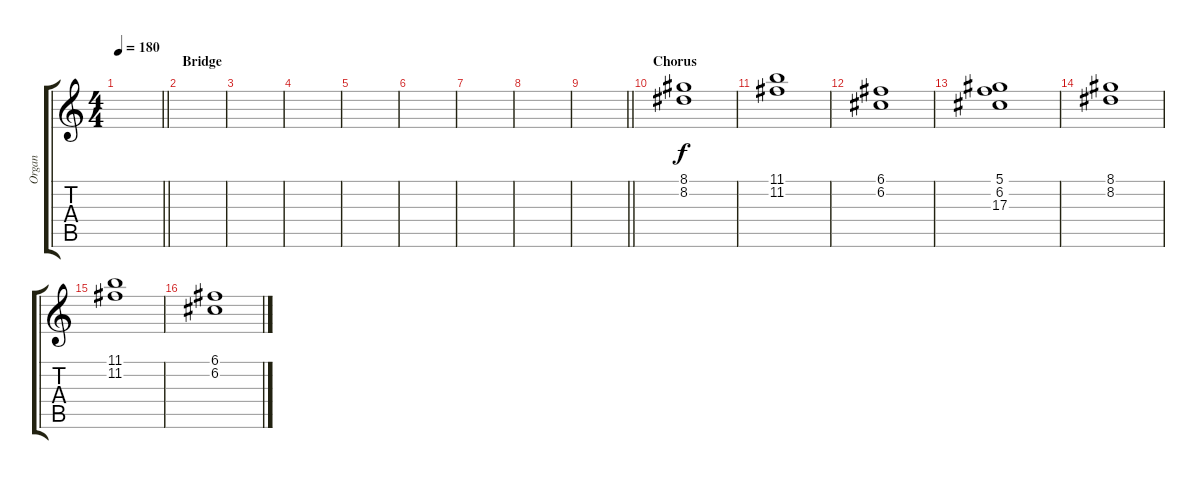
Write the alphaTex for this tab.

\track ("Organ" "Organ") {instrument rockorgan}
\staff {score tabs}
\tuning (C5 G4 Eb4 Bb3 F3 C3) {hide}
\ts (4 4)
\tempo 180
\clef g2
\barLineRight lightlight
\ks c
|
\section ("" "Bridge")
|
|
|
|
|
|
|
\barLineRight lightlight
|
\section ("" "Chorus")
(8.1 8.2).1 |
(11.1 11.2).1 |
(6.1 6.2).1 |
(5.1 6.2 17.3).1 |
(8.1 8.2).1 |
(11.1 11.2).1 |
(6.1 6.2).1
